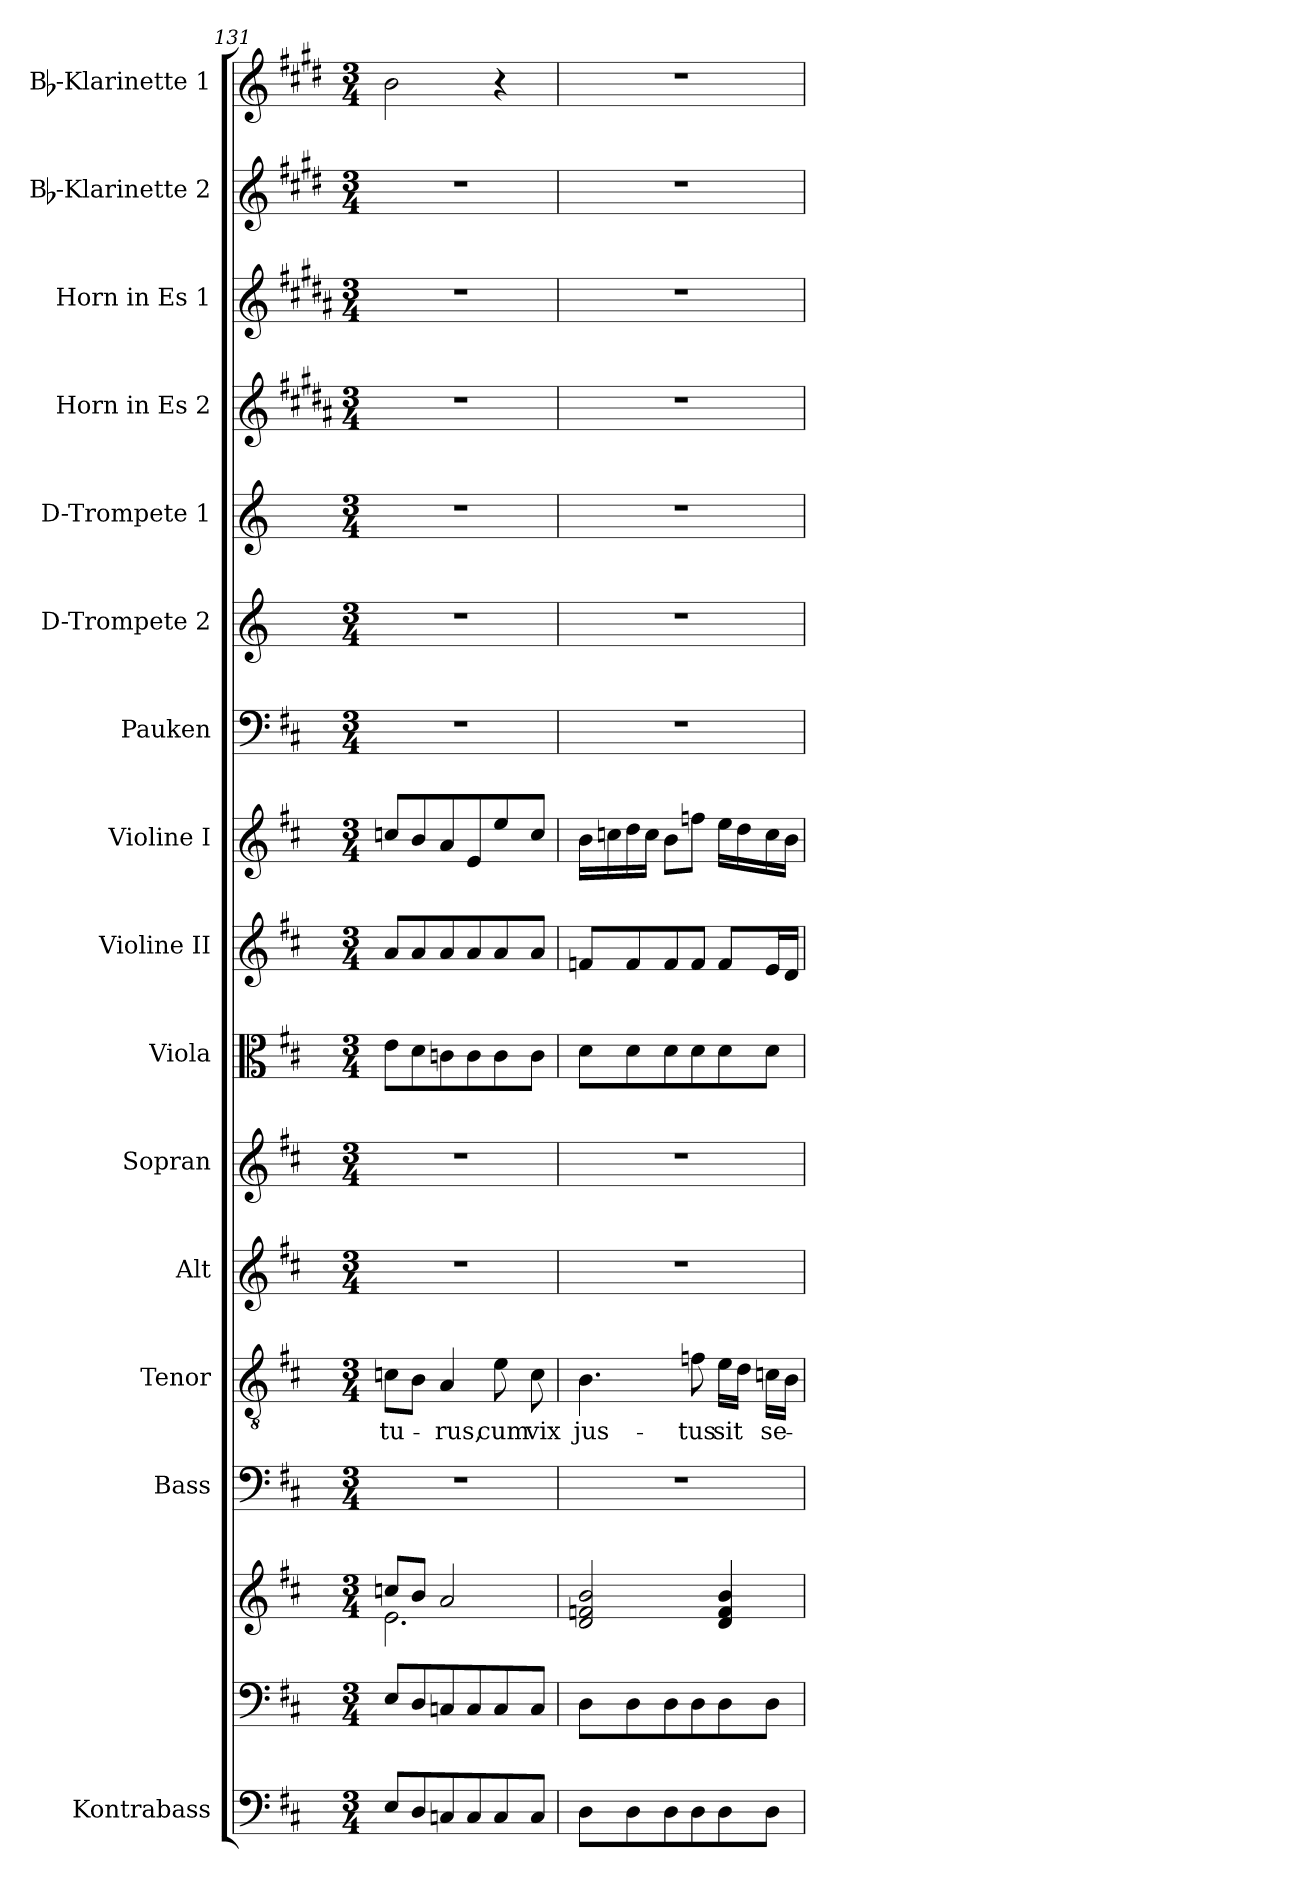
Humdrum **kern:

**kern	**kern	**kern	**kern	**kern	**text	**kern	**kern	**kern	**kern	**kern	**kern	**kern	**kern	**kern	**kern	**kern	**kern
*part16	*part15	*part15	*part14	*part13	*part13	*part12	*part11	*part10	*part9	*part8	*part7	*part6	*part5	*part4	*part3	*part2	*part1
*staff17	*staff16	*staff15	*staff14	*staff13	*staff13	*staff12	*staff11	*staff10	*staff9	*staff8	*staff7	*staff6	*staff5	*staff4	*staff3	*staff2	*staff1
*I"Kontrabass	*	*	*I"Bass	*I"Tenor	*	*I"Alt	*I"Sopran	*I"Viola	*I"Violine II	*I"Violine I	*I"Pauken	*I"D-Trompete 2	*I"D-Trompete 1	*I"Horn in Es 2	*I"Horn in Es 1	*I"Bb-Klarinette 2	*I"Bb-Klarinette 1
*I'Kb.	*	*	*I'B.	*I'T.	*	*I'A.	*I'S.	*I'Vla.	*I'Vl. II	*I'Vl. I	*I'Pk.	*I'D Trp. 2	*I'D Trp. 1	*	*	*I'Bb Kl. 2	*I'Bb Kl. 1
*clefF4	*clefF4	*clefG2	*clefF4	*clefGv2	*	*clefG2	*clefG2	*clefC3	*clefG2	*clefG2	*clefF4	*clefG2	*clefG2	*clefG2	*clefG2	*clefG2	*clefG2
*ITrd7c12	*	*	*	*	*	*	*	*	*	*	*	*ITrd-1c-2	*ITrd-1c-2	*ITrd5c9	*ITrd5c9	*ITrd1c2	*ITrd1c2
*k[f#c#]	*k[f#c#]	*k[f#c#]	*k[f#c#]	*k[f#c#]	*	*k[f#c#]	*k[f#c#]	*k[f#c#]	*k[f#c#]	*k[f#c#]	*k[f#c#]	*k[f#c#]	*k[f#c#]	*k[f#c#]	*k[f#c#]	*k[f#c#]	*k[f#c#]
*D:	*D:	*D:	*D:	*D:	*	*D:	*D:	*D:	*D:	*D:	*D:	*D:	*D:	*D:	*D:	*D:	*D:
*M3/4	*M3/4	*M3/4	*M3/4	*M3/4	*	*M3/4	*M3/4	*M3/4	*M3/4	*M3/4	*M3/4	*M3/4	*M3/4	*M3/4	*M3/4	*M3/4	*M3/4
=131	=131	=131	=131	=131	=131	=131	=131	=131	=131	=131	=131	=131	=131	=131	=131	=131	=131
*	*	*^	*	*	*	*	*	*	*	*	*	*	*	*	*	*	*
!	!	!	!	!	!	!LO:LY:b	!	!	!	!	!	!	!	!	!	!	!	!
8EE/L	8E/L	8ccn/L	2.e\	2.r	8cn\L	-tu-	2.r	2.r	8e\L	8a/L	8ccn/L	2.r	2.r	2.r	2.r	2.r	2.r	2a\
8DD/	8D/	8b/J	.	.	8B\J	.	.	.	8d\	8a/	8b/	.	.	.	.	.	.	.
!	!	!	!	!	!	!LO:LY:b	!	!	!	!	!	!	!	!	!	!	!	!
8CCn/	8Cn/	2a/	.	.	4A/	-rus,	.	.	8cn\	8a/	8a/	.	.	.	.	.	.	.
8CC/	8C/	.	.	.	.	.	.	.	8c\	8a/	8e/	.	.	.	.	.	.	.
!	!	!	!	!	!	!LO:LY:b	!	!	!	!	!	!	!	!	!	!	!	!
8CC/	8C/	.	.	.	8e\	cum	.	.	8c\	8a/	8ee/	.	.	.	.	.	.	4r
!	!	!	!	!	!	!LO:LY:b	!	!	!	!	!	!	!	!	!	!	!	!
8CC/J	8C/J	.	.	.	8c\	vix	.	.	8c\J	8a/J	8cc/J	.	.	.	.	.	.	.
*	*	*v	*v	*	*	*	*	*	*	*	*	*	*	*	*	*	*	*
=132	=132	=132	=132	=132	=132	=132	=132	=132	=132	=132	=132	=132	=132	=132	=132	=132	=132
!	!	!	!	!	!LO:LY:b	!	!	!	!	!	!	!	!	!	!	!	!
8DD\L	8D\L	2d/ 2fn/ 2b/	2.r	4.B\	jus-	2.r	2.r	8d\L	8fn/L	16b\LL	2.r	2.r	2.r	2.r	2.r	2.r	2.r
.	.	.	.	.	.	.	.	.	.	16ccn\	.	.	.	.	.	.	.
8DD\	8D\	.	.	.	.	.	.	8d\	8f/	16dd\	.	.	.	.	.	.	.
.	.	.	.	.	.	.	.	.	.	16cc\JJ	.	.	.	.	.	.	.
8DD\	8D\	.	.	.	.	.	.	8d\	8f/	8b\L	.	.	.	.	.	.	.
!	!	!	!	!	!LO:LY:b	!	!	!	!	!	!	!	!	!	!	!	!
8DD\	8D\	.	.	8fn\	-tus	.	.	8d\	8f/J	8ffn\J	.	.	.	.	.	.	.
!	!	!	!	!	!LO:LY:b	!	!	!	!	!	!	!	!	!	!	!	!
8DD\	8D\	4d/ 4f/ 4b/	.	16e\LL	sit	.	.	8d\	8f/L	16ee\LL	.	.	.	.	.	.	.
.	.	.	.	16d\JJ	.	.	.	.	.	16dd\	.	.	.	.	.	.	.
!	!	!	!	!	!LO:LY:b	!	!	!	!	!	!	!	!	!	!	!	!
8DD\J	8D\J	.	.	16cn\LL	se-	.	.	8d\J	16e/L	16cc\	.	.	.	.	.	.	.
.	.	.	.	16B\JJ	.	.	.	.	16d/JJ	16b\JJ	.	.	.	.	.	.	.
=	=	=	=	=	=	=	=	=	=	=	=	=	=	=	=	=	=
*-	*-	*-	*-	*-	*-	*-	*-	*-	*-	*-	*-	*-	*-	*-	*-	*-	*-
